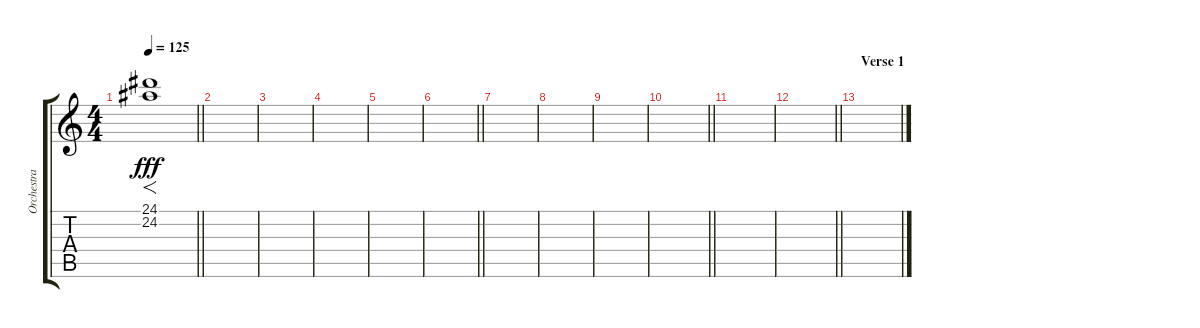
\track ("Orchestra 2" "Orchestra ") {instrument stringensemble1}
\staff {score tabs}
\tuning (Eb4 Bb3 Gb3 Db3 Ab2 Eb2) {hide}
\ts (4 4)
\tempo 125
\clef g2
\barLineRight lightlight
\ks c
(24.1 24.2).1{f dy fff} |
|
|
|
|
\barLineRight lightlight
|
|
|
|
\barLineRight lightlight
|
|
\barLineRight lightlight
|
\section ("" "Verse 1")
